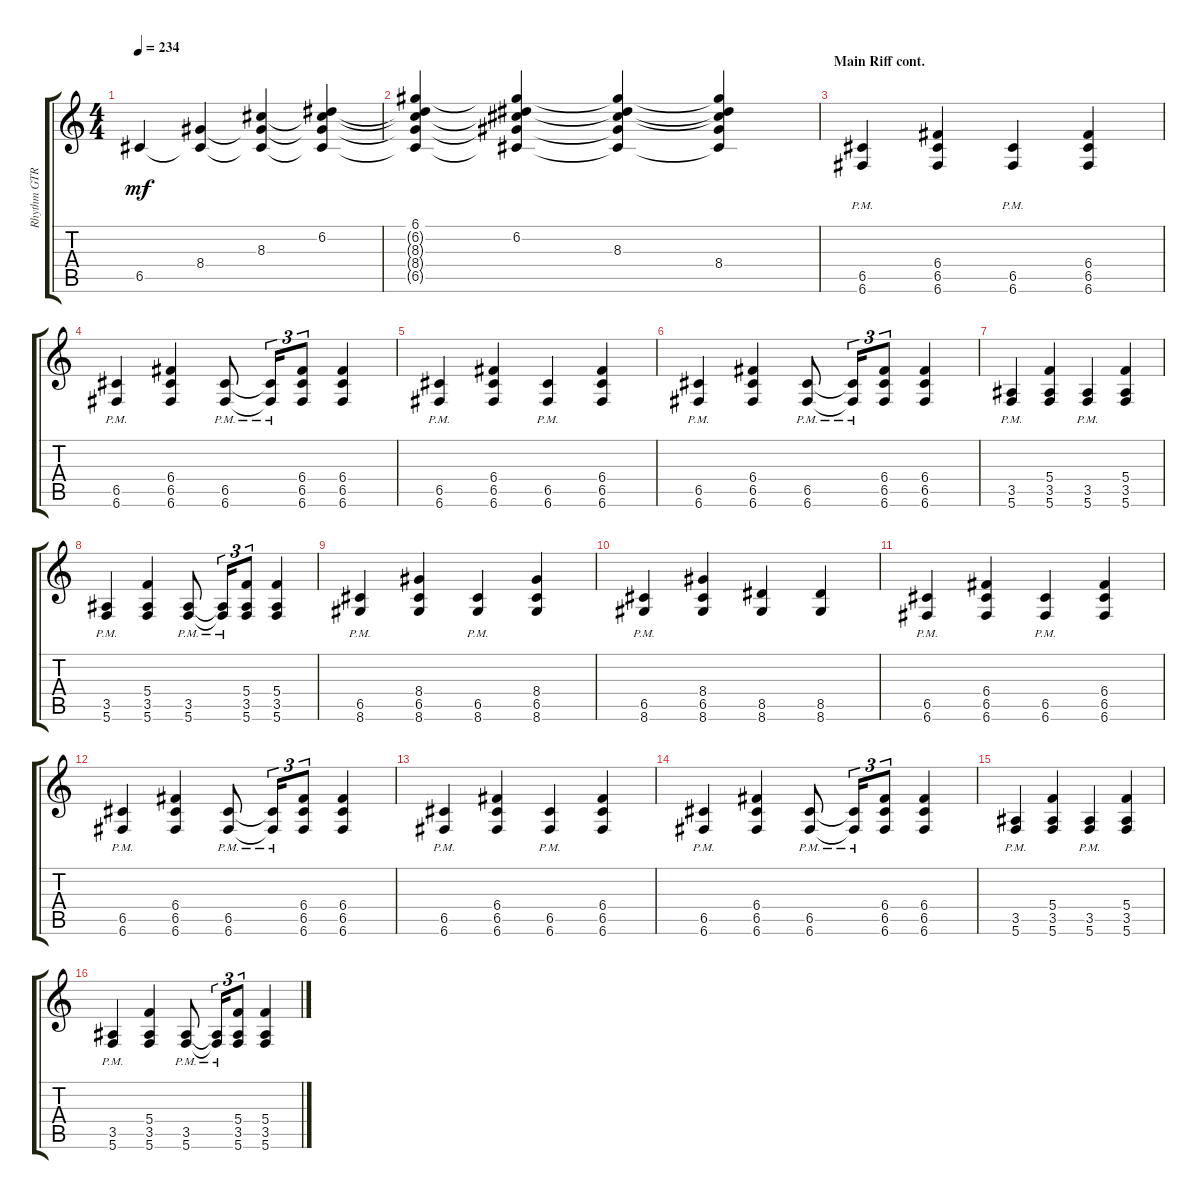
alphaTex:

\track ("Rhythm GTR 2" "Rhythm GTR") {instrument distortionguitar}
\staff {score tabs}
\tuning (D4 A3 F3 C3 G2 C2) {hide}
\ts (4 4)
\tempo 234
\clef g2
\ks aminor
6.5.4{dy mf} (8.4 6.5{t}).4 (8.3 8.4{t} 6.5{t}).4 (6.2 8.3{t} 8.4{t} 6.5{t}).4 |
(6.1 6.2{t} 8.3{t} 8.4{t} 6.5{t}).4 (6.1{t} 6.2 8.3{t} 8.4{t} 6.5{t}).4 (6.1{t} 6.2{t} 8.3 8.4{t} 6.5{t}).4 (6.1{t} 6.2{t} 8.3{t} 8.4 6.5{t}).4 |
\section ("" "Main Riff cont.")
(6.5{pm} 6.6{pm}).4 (6.4 6.5 6.6).4 (6.5{pm} 6.6{pm}).4 (6.4 6.5 6.6).4 |
(6.5{pm} 6.6{pm}).4 (6.4 6.5 6.6).4 (6.5{pm} 6.6{pm}).8 (6.5{pm t} 6.6{pm t}).16{tu (3 2)} (6.4 6.5 6.6).8{tu (3 2)} (6.4 6.5 6.6).4 |
(6.5{pm} 6.6{pm}).4 (6.4 6.5 6.6).4 (6.5{pm} 6.6{pm}).4 (6.4 6.5 6.6).4 |
(6.5{pm} 6.6{pm}).4 (6.4 6.5 6.6).4 (6.5{pm} 6.6{pm}).8 (6.5{pm t} 6.6{pm t}).16{tu (3 2)} (6.4 6.5 6.6).8{tu (3 2)} (6.4 6.5 6.6).4 |
(3.5{pm} 5.6{pm}).4 (5.4 3.5 5.6).4 (3.5{pm} 5.6{pm}).4 (5.4 3.5 5.6).4 |
(3.5{pm} 5.6{pm}).4 (5.4 3.5 5.6).4 (3.5{pm} 5.6{pm}).8 (3.5{pm t} 5.6{pm t}).16{tu (3 2)} (5.4 3.5 5.6).8{tu (3 2)} (5.4 3.5 5.6).4 |
(6.5{pm} 8.6{pm}).4 (8.4 6.5 8.6).4 (6.5{pm} 8.6{pm}).4 (8.4 6.5 8.6).4 |
(6.5{pm} 8.6{pm}).4 (8.4 6.5 8.6).4 (8.5 8.6).4 (8.5 8.6).4 |
(6.5{pm} 6.6{pm}).4 (6.4 6.5 6.6).4 (6.5{pm} 6.6{pm}).4 (6.4 6.5 6.6).4 |
(6.5{pm} 6.6{pm}).4 (6.4 6.5 6.6).4 (6.5{pm} 6.6{pm}).8 (6.5{pm t} 6.6{pm t}).16{tu (3 2)} (6.4 6.5 6.6).8{tu (3 2)} (6.4 6.5 6.6).4 |
(6.5{pm} 6.6{pm}).4 (6.4 6.5 6.6).4 (6.5{pm} 6.6{pm}).4 (6.4 6.5 6.6).4 |
(6.5{pm} 6.6{pm}).4 (6.4 6.5 6.6).4 (6.5{pm} 6.6{pm}).8 (6.5{pm t} 6.6{pm t}).16{tu (3 2)} (6.4 6.5 6.6).8{tu (3 2)} (6.4 6.5 6.6).4 |
(3.5{pm} 5.6{pm}).4 (5.4 3.5 5.6).4 (3.5{pm} 5.6{pm}).4 (5.4 3.5 5.6).4 |
(3.5{pm} 5.6{pm}).4 (5.4 3.5 5.6).4 (3.5{pm} 5.6{pm}).8 (3.5{pm t} 5.6{pm t}).16{tu (3 2)} (5.4 3.5 5.6).8{tu (3 2)} (5.4 3.5 5.6).4
